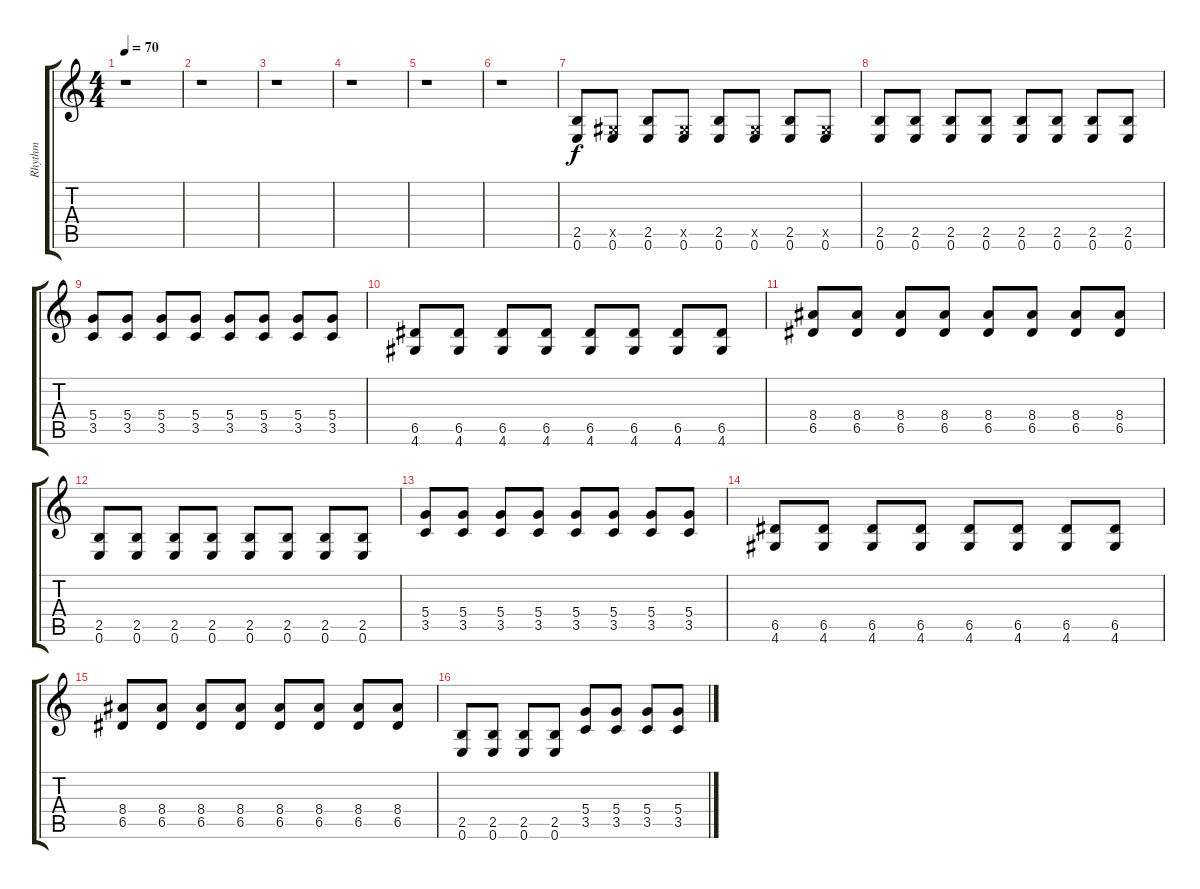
\track ("Rhythm" "Rhythm") {instrument distortionguitar}
\staff {score tabs}
\tuning (E4 B3 G3 D3 A2 E2) {hide}
\ts (4 4)
\tempo 70
\clef g2
\ks c
r.1{dy f instrument distortionguitar} |
r.1 |
r.1 |
r.1 |
r.1 |
r.1 |
(2.5 0.6).8 (-1.5{x} 0.6).8 (2.5 0.6).8 (-1.5{x} 0.6).8 (2.5 0.6).8 (-1.5{x} 0.6).8 (2.5 0.6).8 (-1.5{x} 0.6).8 |
(2.5 0.6).8 (2.5 0.6).8 (2.5 0.6).8 (2.5 0.6).8 (2.5 0.6).8 (2.5 0.6).8 (2.5 0.6).8 (2.5 0.6).8 |
(5.4 3.5).8 (5.4 3.5).8 (5.4 3.5).8 (5.4 3.5).8 (5.4 3.5).8 (5.4 3.5).8 (5.4 3.5).8 (5.4 3.5).8 |
(6.5 4.6).8 (6.5 4.6).8 (6.5 4.6).8 (6.5 4.6).8 (6.5 4.6).8 (6.5 4.6).8 (6.5 4.6).8 (6.5 4.6).8 |
(8.4 6.5).8 (8.4 6.5).8 (8.4 6.5).8 (8.4 6.5).8 (8.4 6.5).8 (8.4 6.5).8 (8.4 6.5).8 (8.4 6.5).8 |
(2.5 0.6).8 (2.5 0.6).8 (2.5 0.6).8 (2.5 0.6).8 (2.5 0.6).8 (2.5 0.6).8 (2.5 0.6).8 (2.5 0.6).8 |
(5.4 3.5).8 (5.4 3.5).8 (5.4 3.5).8 (5.4 3.5).8 (5.4 3.5).8 (5.4 3.5).8 (5.4 3.5).8 (5.4 3.5).8 |
(6.5 4.6).8 (6.5 4.6).8 (6.5 4.6).8 (6.5 4.6).8 (6.5 4.6).8 (6.5 4.6).8 (6.5 4.6).8 (6.5 4.6).8 |
(8.4 6.5).8 (8.4 6.5).8 (8.4 6.5).8 (8.4 6.5).8 (8.4 6.5).8 (8.4 6.5).8 (8.4 6.5).8 (8.4 6.5).8 |
(2.5 0.6).8 (2.5 0.6).8 (2.5 0.6).8 (2.5 0.6).8 (5.4 3.5).8 (5.4 3.5).8 (5.4 3.5).8 (5.4 3.5).8
